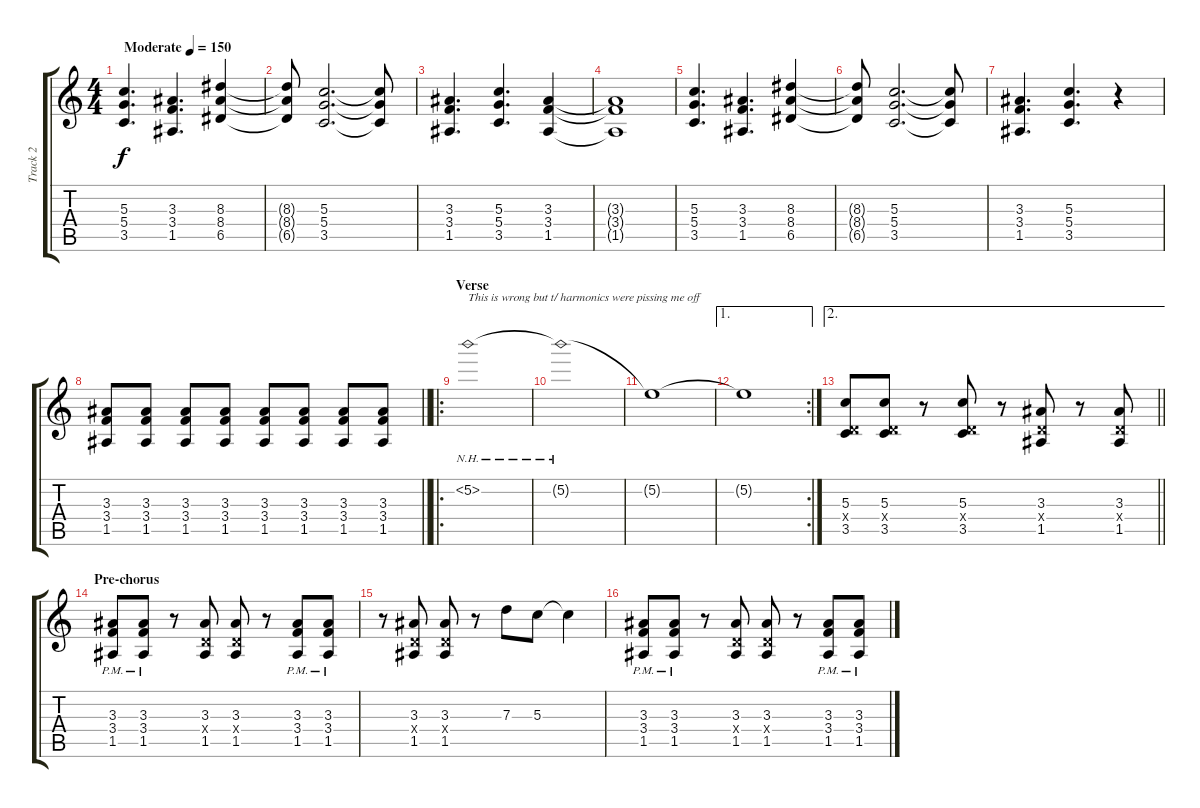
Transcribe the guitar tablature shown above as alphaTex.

\track ("Track 2" "Track 2") {instrument distortionguitar}
\staff {score tabs}
\tuning (E4 B3 G3 D3 A2 E2) {hide}
\ts (4 4)
\tempo (150 "Moderate")
\clef g2
\ks c
(5.3 5.4 3.5).4{d dy f instrument distortionguitar} (3.3 3.4 1.5).4{d} (8.3 8.4 6.5).4 |
(8.3{t} 8.4{t} 6.5{t}).8 (5.3 5.4 3.5).2{d} (5.3{t} 5.4{t} 3.5{t}).8 |
(3.3 3.4 1.5).4{d} (5.3 5.4 3.5).4{d} (3.3 3.4 1.5).4 |
(3.3{t} 3.4{t} 1.5{t}).1 |
(5.3 5.4 3.5).4{d} (3.3 3.4 1.5).4{d} (8.3 8.4 6.5).4 |
(8.3{t} 8.4{t} 6.5{t}).8 (5.3 5.4 3.5).2{d} (5.3{t} 5.4{t} 3.5{t}).8 |
(3.3 3.4 1.5).4{d} (5.3 5.4 3.5).4{d} r.4 |
\barLineRight lightlight
(3.3 3.4 1.5).8 (3.3 3.4 1.5).8 (3.3 3.4 1.5).8 (3.3 3.4 1.5).8 (3.3 3.4 1.5).8 (3.3 3.4 1.5).8 (3.3 3.4 1.5).8 (3.3 3.4 1.5).8 |
\ro
\section ("" "Verse")
5.2{nh}.1{txt "This is wrong but t/ harmonics were pissing me off"} |
5.2{nh t}.1 |
5.2{t}.1 |
\ae 1
\rc 2
5.2{t}.1 |
\ae 2
\barLineRight lightlight
(5.3 0.4{x} 3.5).8{instrument distortionguitar} (5.3 0.4{x} 3.5).8 r.8 (5.3 0.4{x} 3.5).8 r.8 (3.3 0.4{x} 1.5).8 r.8 (3.3 0.4{x} 1.5).8 |
\section ("" "Pre-chorus")
(3.3{pm} 3.4{pm} 1.5{pm}).8 (3.3{pm} 3.4{pm} 1.5{pm}).8 r.8 (3.3 0.4{x} 1.5).8 (3.3 0.4{x} 1.5).8 r.8 (3.3{pm} 3.4{pm} 1.5{pm}).8 (3.3{pm} 3.4{pm} 1.5{pm}).8 |
r.8 (3.3 0.4{x} 1.5).8 (3.3 0.4{x} 1.5).8 r.8 7.3.8 5.3.8 5.3{t}.4 |
(3.3{pm} 3.4{pm} 1.5{pm}).8 (3.3{pm} 3.4{pm} 1.5{pm}).8 r.8 (3.3 0.4{x} 1.5).8 (3.3 0.4{x} 1.5).8 r.8 (3.3{pm} 3.4{pm} 1.5{pm}).8 (3.3{pm} 3.4{pm} 1.5{pm}).8
